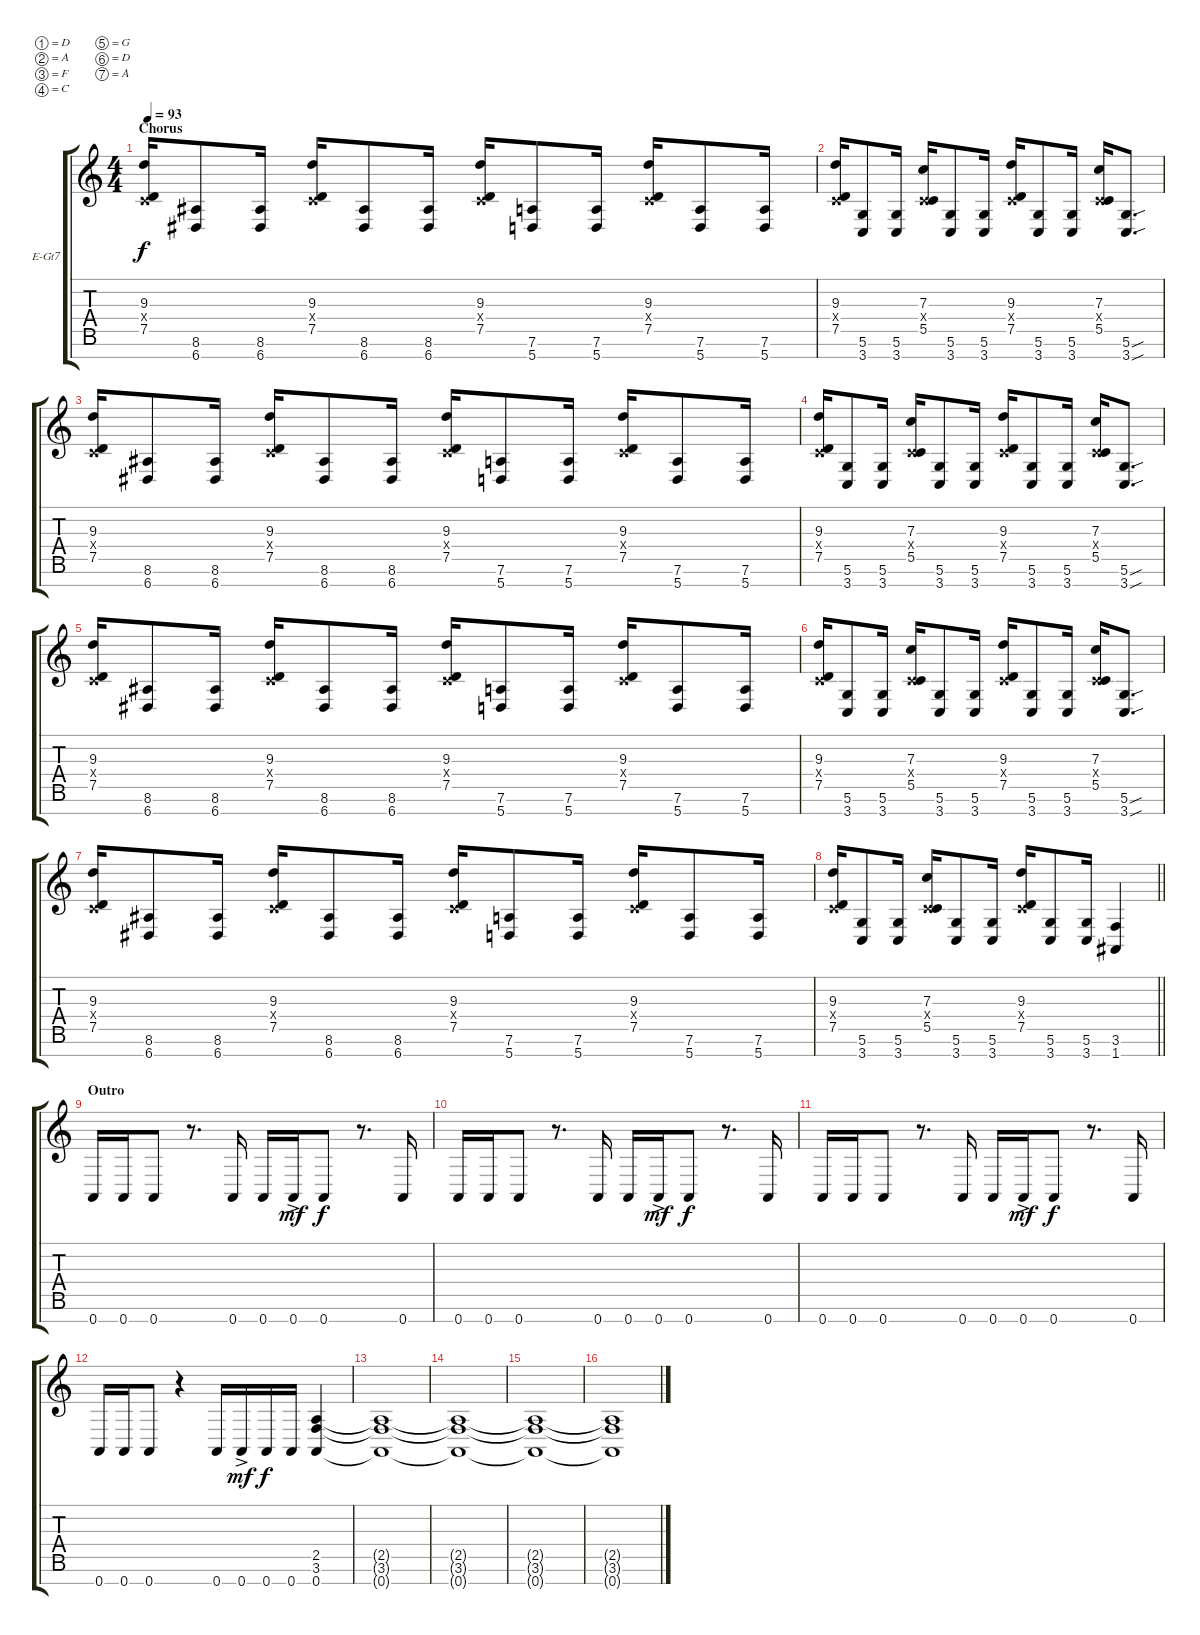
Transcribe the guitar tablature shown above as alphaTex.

\bracketExtendMode groupsimilarinstruments
\firstSystemTrackNameOrientation horizontal
\otherSystemsTrackNameOrientation horizontal
\track ("Electric Guitar 2" "E-Gt7") {instrument distortionguitar}
\staff {score tabs}
\tuning (D4 A3 F3 C3 G2 D2 A1)
\ts (4 4)
\section ("" "Chorus")
\tempo 93
\clef g2
\ks c
(9.3 0.4{x} 7.5).16{dy f} (8.6 6.7).8 (8.6 6.7).16 (9.3 0.4{x} 7.5).16 (8.6 6.7).8 (8.6 6.7).16 (9.3 0.4{x} 7.5).16 (7.6 5.7).8 (7.6 5.7).16 (9.3 0.4{x} 7.5).16 (7.6 5.7).8 (7.6 5.7).16 |
(9.3 0.4{x} 7.5).16 (5.6 3.7).8 (5.6 3.7).16 (7.3 0.4{x} 5.5).16 (5.6 3.7).8 (5.6 3.7).16 (9.3 0.4{x} 7.5).16 (5.6 3.7).8 (5.6 3.7).16 (7.3 0.4{x} 5.5).16 (5.6{sou} 3.7{sou}).8{d} |
(9.3 0.4{x} 7.5).16 (8.6 6.7).8 (8.6 6.7).16 (9.3 0.4{x} 7.5).16 (8.6 6.7).8 (8.6 6.7).16 (9.3 0.4{x} 7.5).16 (7.6 5.7).8 (7.6 5.7).16 (9.3 0.4{x} 7.5).16 (7.6 5.7).8 (7.6 5.7).16 |
(9.3 0.4{x} 7.5).16 (5.6 3.7).8 (5.6 3.7).16 (7.3 0.4{x} 5.5).16 (5.6 3.7).8 (5.6 3.7).16 (9.3 0.4{x} 7.5).16 (5.6 3.7).8 (5.6 3.7).16 (7.3 0.4{x} 5.5).16 (5.6{sou} 3.7{sou}).8{d} |
(9.3 0.4{x} 7.5).16 (8.6 6.7).8 (8.6 6.7).16 (9.3 0.4{x} 7.5).16 (8.6 6.7).8 (8.6 6.7).16 (9.3 0.4{x} 7.5).16 (7.6 5.7).8 (7.6 5.7).16 (9.3 0.4{x} 7.5).16 (7.6 5.7).8 (7.6 5.7).16 |
(9.3 0.4{x} 7.5).16 (5.6 3.7).8 (5.6 3.7).16 (7.3 0.4{x} 5.5).16 (5.6 3.7).8 (5.6 3.7).16 (9.3 0.4{x} 7.5).16 (5.6 3.7).8 (5.6 3.7).16 (7.3 0.4{x} 5.5).16 (5.6{sou} 3.7{sou}).8{d} |
(9.3 0.4{x} 7.5).16 (8.6 6.7).8 (8.6 6.7).16 (9.3 0.4{x} 7.5).16 (8.6 6.7).8 (8.6 6.7).16 (9.3 0.4{x} 7.5).16 (7.6 5.7).8 (7.6 5.7).16 (9.3 0.4{x} 7.5).16 (7.6 5.7).8 (7.6 5.7).16 |
\barLineRight lightlight
(9.3 0.4{x} 7.5).16 (5.6 3.7).8 (5.6 3.7).16 (7.3 0.4{x} 5.5).16 (5.6 3.7).8 (5.6 3.7).16 (9.3 0.4{x} 7.5).16 (5.6 3.7).8 (5.6 3.7).16 (3.6 1.7).4 |
\section ("" "Outro")
0.7.16 0.7.16 0.7.8 r.8{d} 0.7.16 0.7.16 0.7{ac}.16{dy mf} 0.7.8{dy f} r.8{d} 0.7.16 |
0.7.16 0.7.16 0.7.8 r.8{d} 0.7.16 0.7.16 0.7{ac}.16{dy mf} 0.7.8{dy f} r.8{d} 0.7.16 |
0.7.16 0.7.16 0.7.8 r.8{d} 0.7.16 0.7.16 0.7{ac}.16{dy mf} 0.7.8{dy f} r.8{d} 0.7.16 |
0.7.16 0.7.16 0.7.8 r.4 0.7.16 0.7{ac}.16{dy mf} 0.7.16{dy f} 0.7.16 (2.5 3.6 0.7).4 |
(2.5{t} 3.6{t} 0.7{t}).1 |
(2.5{t} 3.6{t} 0.7{t}).1 |
(2.5{t} 3.6{t} 0.7{t}).1 |
(2.5{t} 3.6{t} 0.7{t}).1
